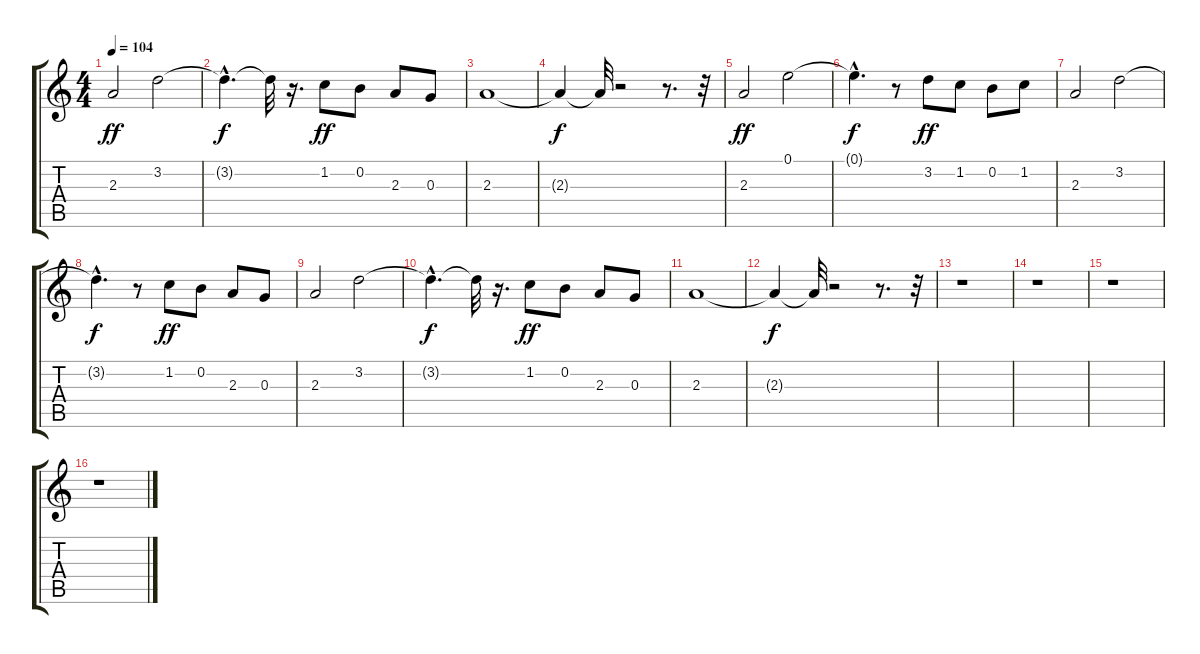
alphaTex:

\track "" {instrument acousticguitarnylon}
\staff {score tabs}
\tuning (E4 B3 G3 D3 A2 E2) {hide}
\ts (4 4)
\tempo 104
\clef g2
\ks c
2.3.2{dy ff} 3.2.2 |
3.2{hac t}.4{d dy f} 3.2{t}.32 r.16{d} 1.2.8{dy ff} 0.2.8 2.3.8 0.3.8 |
2.3.1 |
2.3{t}.4{dy f} 2.3{t}.32 r.2 r.8{d} r.32 |
2.3.2{dy ff} 0.1.2 |
0.1{hac t}.4{d dy f} r.8 3.2.8{dy ff} 1.2.8 0.2.8 1.2.8 |
2.3.2 3.2.2 |
3.2{hac t}.4{d dy f} r.8 1.2.8{dy ff} 0.2.8 2.3.8 0.3.8 |
2.3.2 3.2.2 |
3.2{hac t}.4{d dy f} 3.2{t}.32 r.16{d} 1.2.8{dy ff} 0.2.8 2.3.8 0.3.8 |
2.3.1 |
2.3{t}.4{dy f} 2.3{t}.32 r.2 r.8{d} r.32 |
r.1 |
r.1 |
r.1 |
r.1
